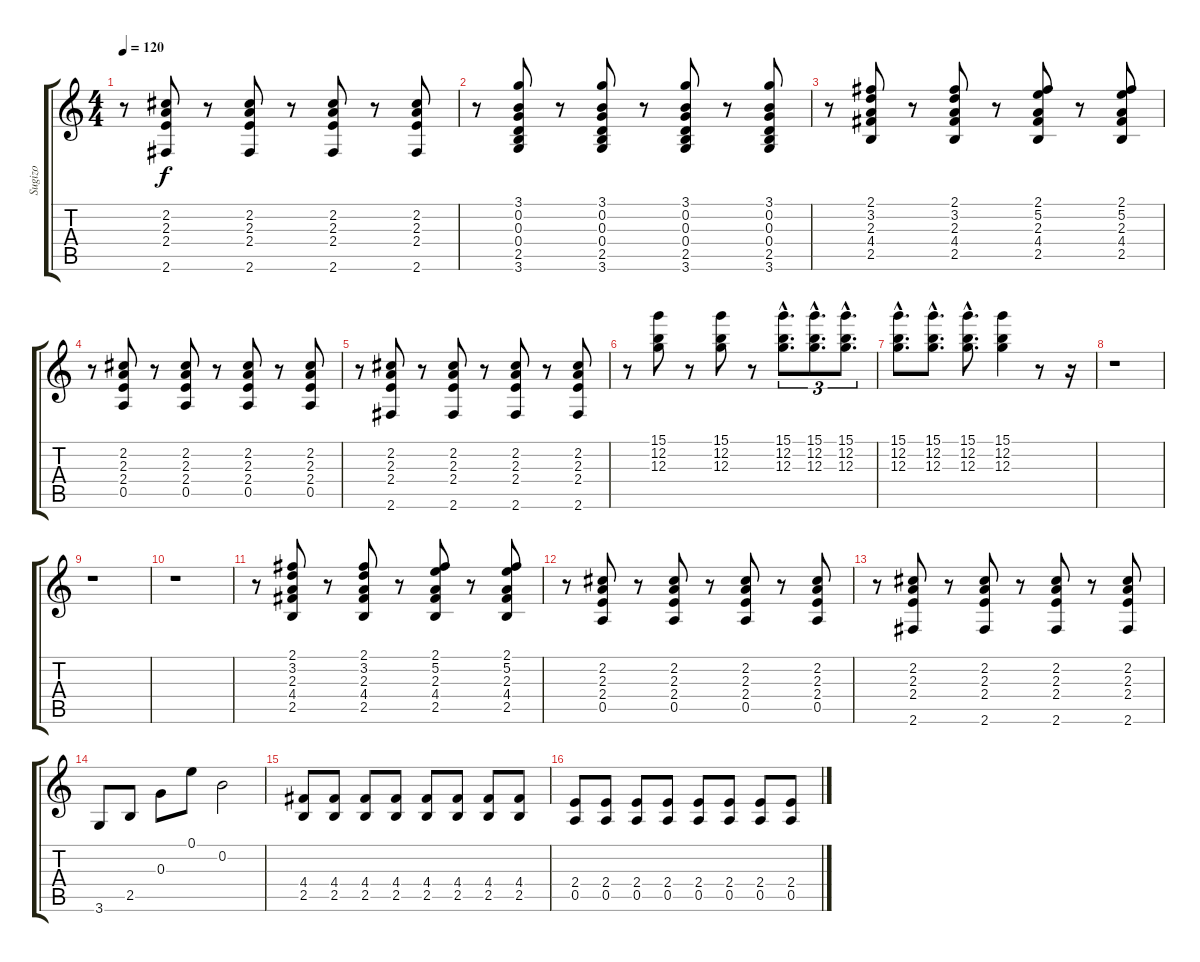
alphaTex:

\track ("Sugizo" "Sugizo") {instrument distortionguitar}
\staff {score tabs}
\tuning (E4 B3 G3 D3 A2 E2) {hide}
\ts (4 4)
\tempo 120
\clef g2
\ks c
r.8{dy f} (2.2 2.3 2.4 2.6).8 r.8 (2.2 2.3 2.4 2.6).8 r.8 (2.2 2.3 2.4 2.6).8 r.8 (2.2 2.3 2.4 2.6).8 |
r.8 (3.1 0.2 0.3 0.4 2.5 3.6).8 r.8 (3.1 0.2 0.3 0.4 2.5 3.6).8 r.8 (3.1 0.2 0.3 0.4 2.5 3.6).8 r.8 (3.1 0.2 0.3 0.4 2.5 3.6).8 |
r.8 (2.1 3.2 2.3 4.4 2.5).8 r.8 (2.1 3.2 2.3 4.4 2.5).8 r.8 (2.1 5.2 2.3 4.4 2.5).8 r.8 (2.1 5.2 2.3 4.4 2.5).8 |
r.8 (2.2 2.3 2.4 0.5).8 r.8 (2.2 2.3 2.4 0.5).8 r.8 (2.2 2.3 2.4 0.5).8 r.8 (2.2 2.3 2.4 0.5).8 |
r.8 (2.2 2.3 2.4 2.6).8 r.8 (2.2 2.3 2.4 2.6).8 r.8 (2.2 2.3 2.4 2.6).8 r.8 (2.2 2.3 2.4 2.6).8 |
r.8 (15.1 12.2 12.3).8 r.8 (15.1 12.2 12.3).8 r.8 (15.1{hac} 12.2{hac} 12.3{hac}).8{d tu (3 2)} (15.1{hac} 12.2{hac} 12.3{hac}).8{d tu (3 2) balance 16} (15.1{hac} 12.2{hac} 12.3{hac}).8{d tu (3 2) balance 0} |
(15.1{hac} 12.2{hac} 12.3{hac}).8{d balance 16} (15.1{hac} 12.2{hac} 12.3{hac}).8{d volume 9 balance 0} (15.1{hac} 12.2{hac} 12.3{hac}).8{d volume 7 balance 16} (15.1 12.2 12.3).4{volume 4 balance 0} r.8{volume 10} r.16 |
r.1 |
r.1 |
r.1 |
r.8 (2.1 3.2 2.3 4.4 2.5).8 r.8 (2.1 3.2 2.3 4.4 2.5).8 r.8 (2.1 5.2 2.3 4.4 2.5).8 r.8 (2.1 5.2 2.3 4.4 2.5).8 |
r.8 (2.2 2.3 2.4 0.5).8 r.8 (2.2 2.3 2.4 0.5).8 r.8 (2.2 2.3 2.4 0.5).8 r.8 (2.2 2.3 2.4 0.5).8 |
r.8 (2.2 2.3 2.4 2.6).8 r.8 (2.2 2.3 2.4 2.6).8 r.8 (2.2 2.3 2.4 2.6).8 r.8 (2.2 2.3 2.4 2.6).8 |
3.6.8 2.5.8 0.3.8 0.1.8 0.2.2 |
(4.4 2.5).8 (4.4 2.5).8 (4.4 2.5).8 (4.4 2.5).8 (4.4 2.5).8 (4.4 2.5).8 (4.4 2.5).8 (4.4 2.5).8 |
(2.4 0.5).8 (2.4 0.5).8 (2.4 0.5).8 (2.4 0.5).8 (2.4 0.5).8 (2.4 0.5).8 (2.4 0.5).8 (2.4 0.5).8
